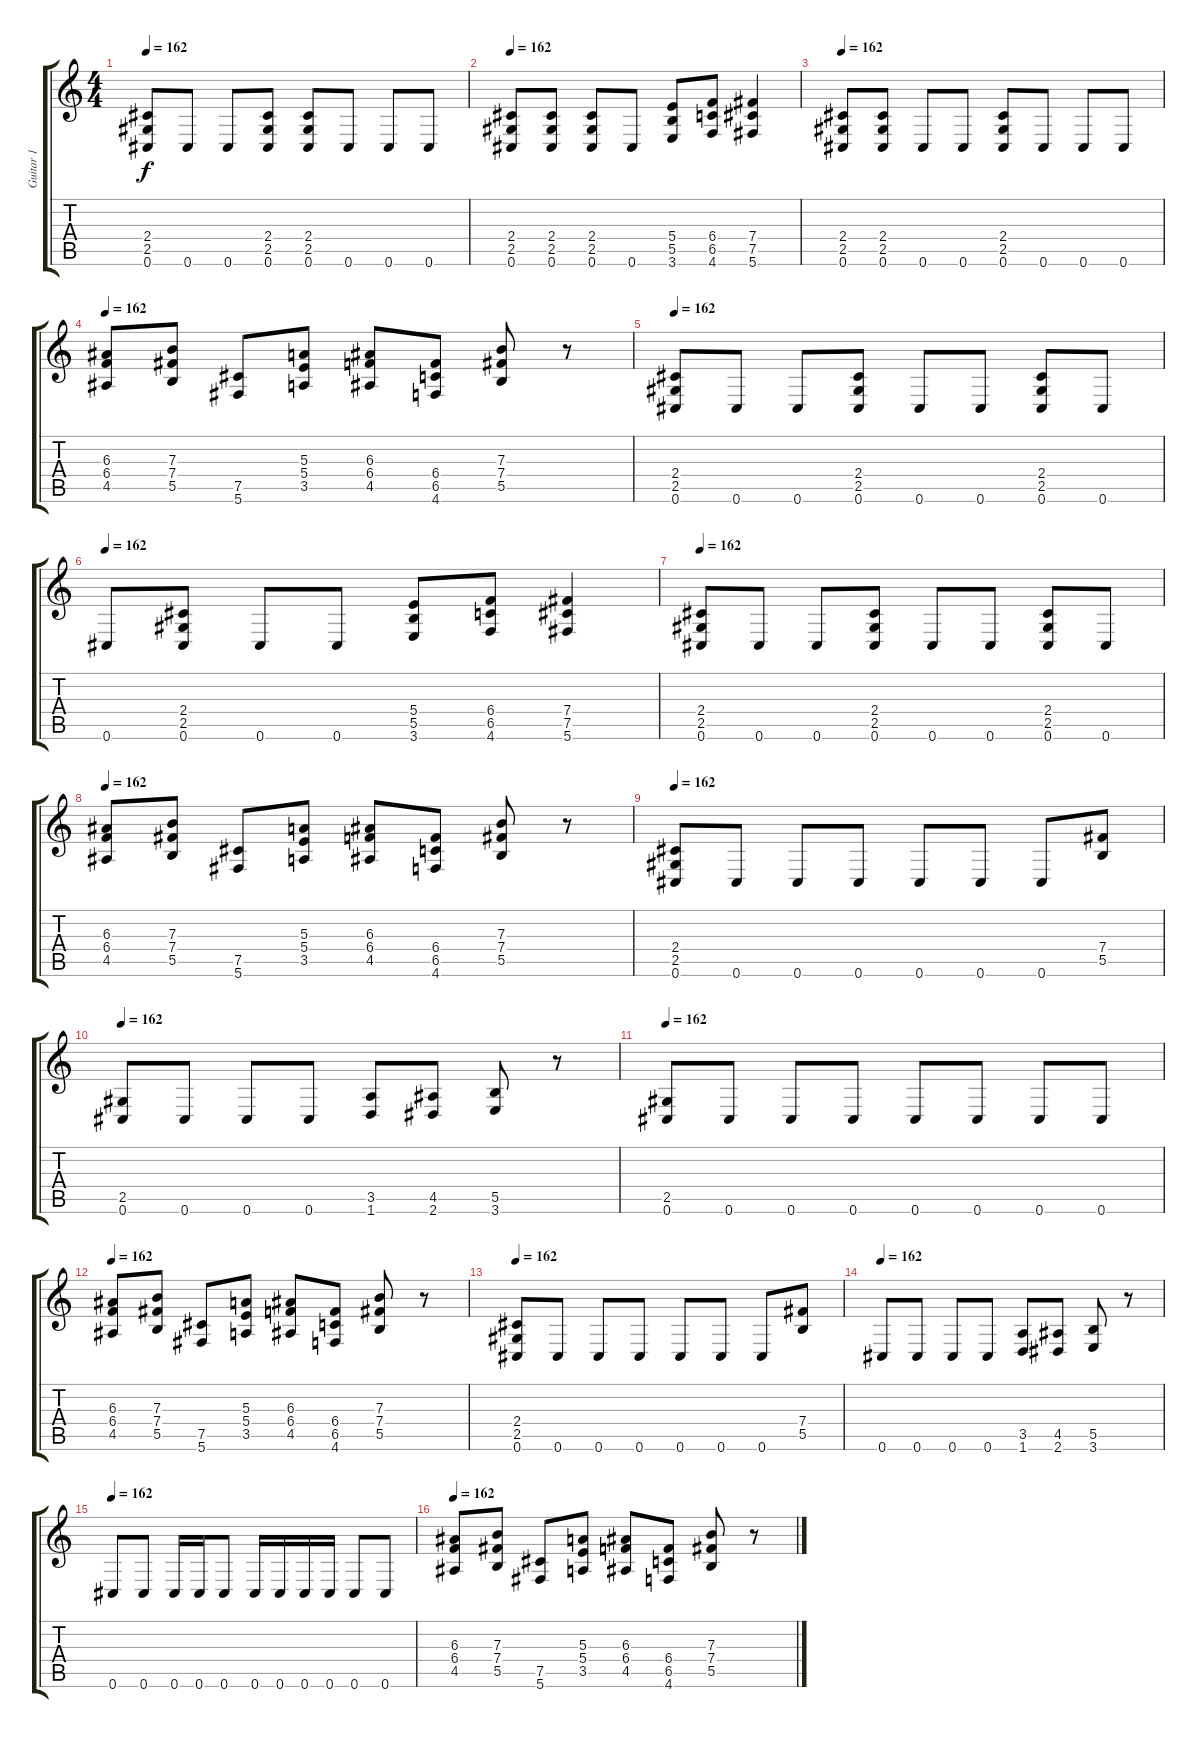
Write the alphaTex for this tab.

\track ("Guitar 1" "Guitar 1") {instrument distortionguitar}
\staff {score tabs}
\tuning (Db4 Ab3 E3 B2 Gb2 Db2) {hide}
\ts (4 4)
\tempo 162
\clef g2
\ks c
(2.4 2.5 0.6).8{dy f} 0.6.8 0.6.8 (2.4 2.5 0.6).8 (2.4 2.5 0.6).8 0.6.8 0.6.8 0.6.8 |
\tempo 162
(2.4 2.5 0.6).8 (2.4 2.5 0.6).8 (2.4 2.5 0.6).8 0.6.8 (5.4 5.5 3.6).8 (6.4 6.5 4.6).8 (7.4 7.5 5.6).4 |
\tempo 162
(2.4 2.5 0.6).8 (2.4 2.5 0.6).8 0.6.8 0.6.8 (2.4 2.5 0.6).8 0.6.8 0.6.8 0.6.8 |
\tempo 162
(6.3 6.4 4.5).8 (7.3 7.4 5.5).8 (7.5 5.6).8 (5.3 5.4 3.5).8 (6.3 6.4 4.5).8 (6.4 6.5 4.6).8 (7.3 7.4 5.5).8 r.8 |
\tempo 162
(2.4 2.5 0.6).8 0.6.8 0.6.8 (2.4 2.5 0.6).8 0.6.8 0.6.8 (2.4 2.5 0.6).8 0.6.8 |
\tempo 162
0.6.8 (2.4 2.5 0.6).8 0.6.8 0.6.8 (5.4 5.5 3.6).8 (6.4 6.5 4.6).8 (7.4 7.5 5.6).4 |
\tempo 162
(2.4 2.5 0.6).8 0.6.8 0.6.8 (2.4 2.5 0.6).8 0.6.8 0.6.8 (2.4 2.5 0.6).8 0.6.8 |
\tempo 162
(6.3 6.4 4.5).8 (7.3 7.4 5.5).8 (7.5 5.6).8 (5.3 5.4 3.5).8 (6.3 6.4 4.5).8 (6.4 6.5 4.6).8 (7.3 7.4 5.5).8 r.8 |
\tempo 162
(2.4 2.5 0.6).8 0.6.8 0.6.8 0.6.8 0.6.8 0.6.8 0.6.8 (7.4 5.5).8 |
\tempo 162
(2.5 0.6).8 0.6.8 0.6.8 0.6.8 (3.5 1.6).8 (4.5 2.6).8 (5.5 3.6).8 r.8 |
\tempo 162
(2.5 0.6).8 0.6.8 0.6.8 0.6.8 0.6.8 0.6.8 0.6.8 0.6.8 |
\tempo 162
(6.3 6.4 4.5).8 (7.3 7.4 5.5).8 (7.5 5.6).8 (5.3 5.4 3.5).8 (6.3 6.4 4.5).8 (6.4 6.5 4.6).8 (7.3 7.4 5.5).8 r.8 |
\tempo 162
(2.4 2.5 0.6).8 0.6.8 0.6.8 0.6.8 0.6.8 0.6.8 0.6.8 (7.4 5.5).8 |
\tempo 162
0.6.8 0.6.8 0.6.8 0.6.8 (3.5 1.6).8 (4.5 2.6).8 (5.5 3.6).8 r.8 |
\tempo 162
0.6.8 0.6.8 0.6.16 0.6.16 0.6.8 0.6.16 0.6.16 0.6.16 0.6.16 0.6.8 0.6.8 |
\tempo 162
(6.3 6.4 4.5).8 (7.3 7.4 5.5).8 (7.5 5.6).8 (5.3 5.4 3.5).8 (6.3 6.4 4.5).8 (6.4 6.5 4.6).8 (7.3 7.4 5.5).8 r.8
